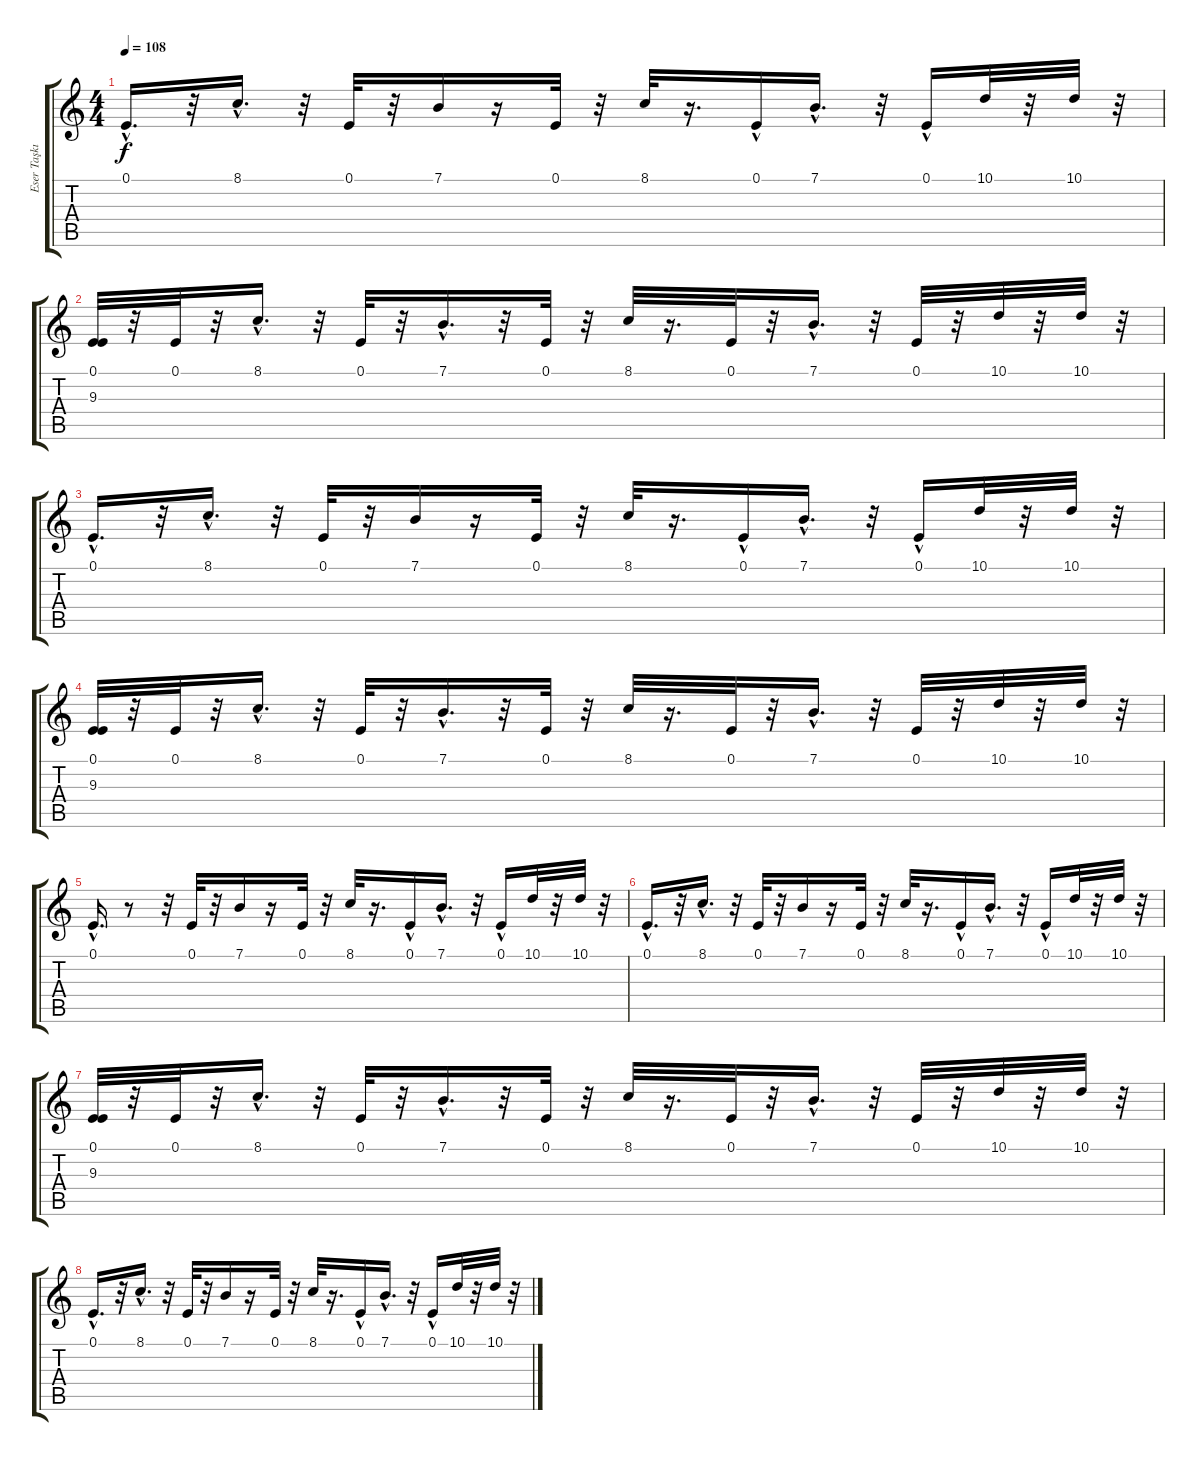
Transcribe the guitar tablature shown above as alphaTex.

\track ("Eser Taşkıran  (Keyboard)" "Eser Taşkı") {instrument vibraphone}
\staff {score tabs}
\tuning (E4 B3 G3 D3 A2 E2) {hide}
\ts (4 4)
\tempo 108
\clef g2
\ks c
0.1{hac}.16{d dy f instrument vibraphone} r.32 8.1{hac}.16{d} r.32 0.1.32 r.32 7.1.16 r.16 0.1.32 r.32 8.1.32 r.16{d} 0.1{hac}.16 7.1{hac}.16{d} r.32 0.1{hac}.16 10.1.32 r.32 10.1.32 r.32 |
(0.1 9.3).32 r.32 0.1.32 r.32 8.1{hac}.16{d} r.32 0.1.32 r.32 7.1{hac}.16{d} r.32 0.1.32 r.32 8.1.32 r.16{d} 0.1.32 r.32 7.1{hac}.16{d} r.32 0.1.32 r.32 10.1.32 r.32 10.1.32 r.32 |
0.1{hac}.16{d} r.32 8.1{hac}.16{d} r.32 0.1.32 r.32 7.1.16 r.16 0.1.32 r.32 8.1.32 r.16{d} 0.1{hac}.16 7.1{hac}.16{d} r.32 0.1{hac}.16 10.1.32 r.32 10.1.32 r.32 |
(0.1 9.3).32 r.32 0.1.32 r.32 8.1{hac}.16{d} r.32 0.1.32 r.32 7.1{hac}.16{d} r.32 0.1.32 r.32 8.1.32 r.16{d} 0.1.32 r.32 7.1{hac}.16{d} r.32 0.1.32 r.32 10.1.32 r.32 10.1.32 r.32 |
0.1{hac}.16{d} r.8 r.32 0.1.32 r.32 7.1.16 r.16 0.1.32 r.32 8.1.32 r.16{d} 0.1{hac}.16 7.1{hac}.16{d} r.32 0.1{hac}.16 10.1.32 r.32 10.1.32 r.32 |
0.1{hac}.16{d} r.32 8.1{hac}.16{d} r.32 0.1.32 r.32 7.1.16 r.16 0.1.32 r.32 8.1.32 r.16{d} 0.1{hac}.16 7.1{hac}.16{d} r.32 0.1{hac}.16 10.1.32 r.32 10.1.32 r.32 |
(0.1 9.3).32 r.32 0.1.32 r.32 8.1{hac}.16{d} r.32 0.1.32 r.32 7.1{hac}.16{d} r.32 0.1.32 r.32 8.1.32 r.16{d} 0.1.32 r.32 7.1{hac}.16{d} r.32 0.1.32 r.32 10.1.32 r.32 10.1.32 r.32 |
0.1{hac}.16{d} r.32 8.1{hac}.16{d} r.32 0.1.32 r.32 7.1.16 r.16 0.1.32 r.32 8.1.32 r.16{d} 0.1{hac}.16 7.1{hac}.16{d} r.32 0.1{hac}.16 10.1.32 r.32 10.1.32 r.32
